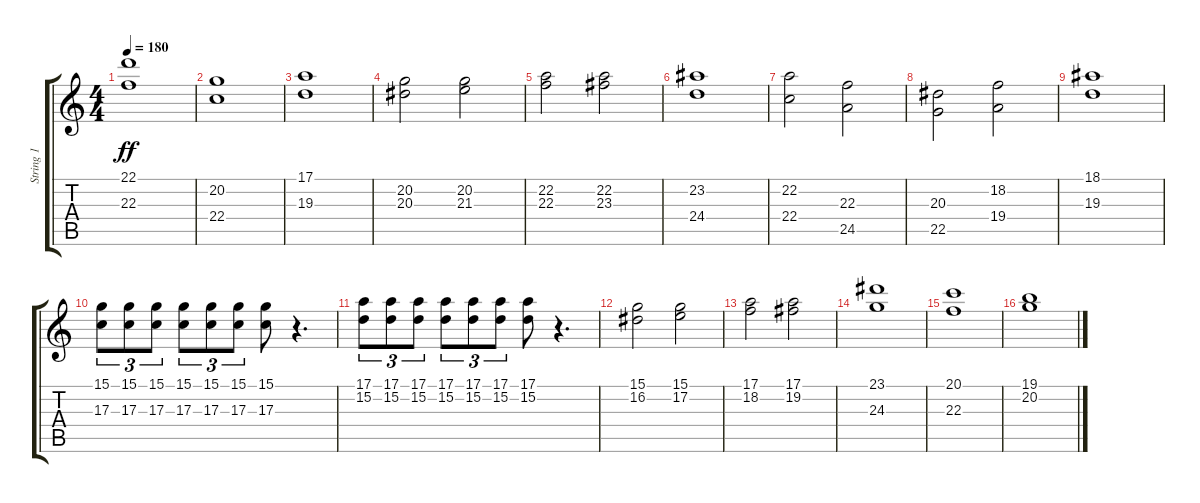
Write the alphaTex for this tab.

\track ("String 1" "String 1") {instrument stringensemble1}
\staff {score tabs}
\tuning (E4 B3 G3 D3 A2 E2) {hide}
\ts (4 4)
\tempo 180
\clef g2
\ks c
(22.1 22.3).1{dy ff} |
(20.2 22.4).1 |
(17.1 19.3).1 |
(20.2 20.3).2 (20.2 21.3).2 |
(22.2 22.3).2 (22.2 23.3).2 |
(23.2 24.4).1 |
(22.2 22.4).2 (22.3 24.5).2 |
(20.3 22.5).2 (18.2 19.4).2 |
(18.1 19.3).1 |
(15.1 17.3).8{tu (3 2)} (15.1 17.3).8{tu (3 2)} (15.1 17.3).8{tu (3 2)} (15.1 17.3).8{tu (3 2)} (15.1 17.3).8{tu (3 2)} (15.1 17.3).8{tu (3 2)} (15.1 17.3).8 r.4{d} |
(17.1 15.2).8{tu (3 2)} (17.1 15.2).8{tu (3 2)} (17.1 15.2).8{tu (3 2)} (17.1 15.2).8{tu (3 2)} (17.1 15.2).8{tu (3 2)} (17.1 15.2).8{tu (3 2)} (17.1 15.2).8 r.4{d} |
(15.1 16.2).2 (15.1 17.2).2 |
(17.1 18.2).2 (17.1 19.2).2 |
(23.1 24.3).1 |
(20.1 22.3).1 |
(19.1 20.2).1
